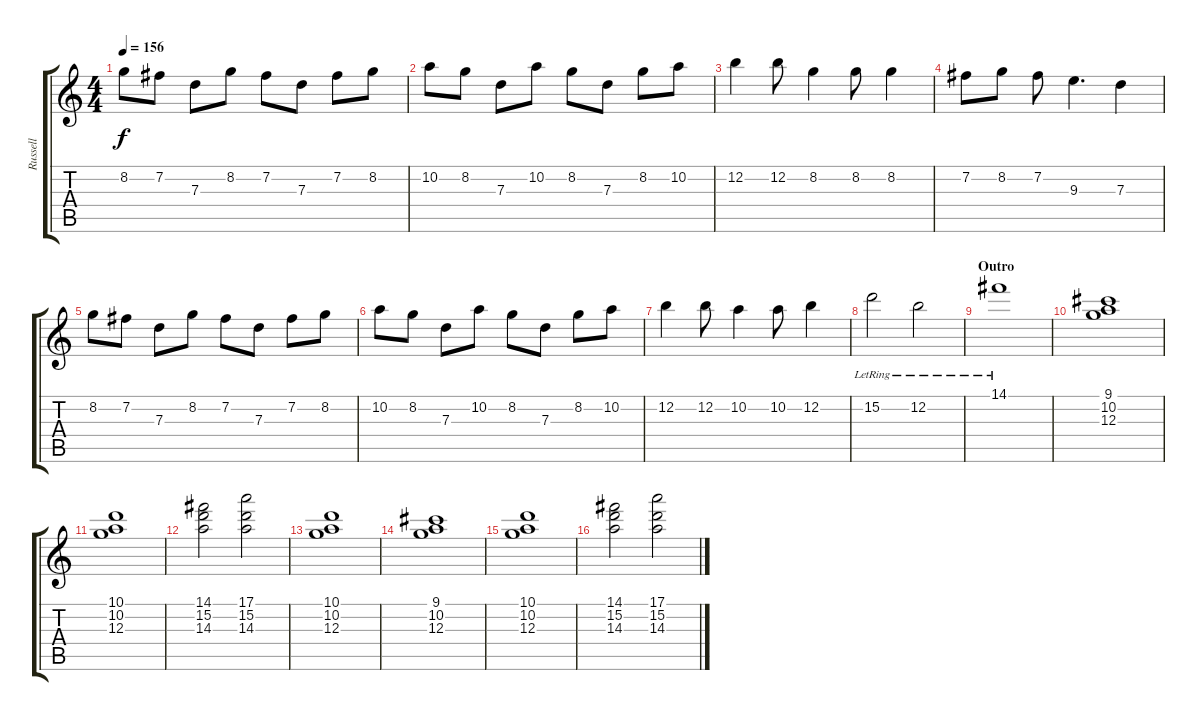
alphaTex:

\track ("Russell" "Russell") {instrument acousticguitarsteel}
\staff {score tabs}
\tuning (E4 B3 G3 D3 A2 E2) {hide}
\ts (4 4)
\tempo 156
\clef g2
\ks c
8.2.8{dy f} 7.2.8 7.3.8 8.2.8 7.2.8 7.3.8 7.2.8 8.2.8 |
10.2.8 8.2.8 7.3.8 10.2.8 8.2.8 7.3.8 8.2.8 10.2.8 |
12.2.4 12.2.8 8.2.4 8.2.8 8.2.4 |
7.2.8 8.2.8 7.2.8 9.3.4{d} 7.3.4 |
8.2.8 7.2.8 7.3.8 8.2.8 7.2.8 7.3.8 7.2.8 8.2.8 |
10.2.8 8.2.8 7.3.8 10.2.8 8.2.8 7.3.8 8.2.8 10.2.8 |
12.2.4 12.2.8 10.2.4 10.2.8 12.2.4 |
15.2{lr}.2 12.2{lr}.2 |
\section ("" "Outro")
14.1{lr}.1 |
(9.1 10.2 12.3).1{volume 7 instrument vibraphone} |
(10.1 10.2 12.3).1 |
(14.1 15.2 14.3).2 (17.1 15.2 14.3).2 |
(10.1 10.2 12.3).1 |
(9.1 10.2 12.3).1 |
(10.1 10.2 12.3).1 |
(14.1 15.2 14.3).2 (17.1 15.2 14.3).2
